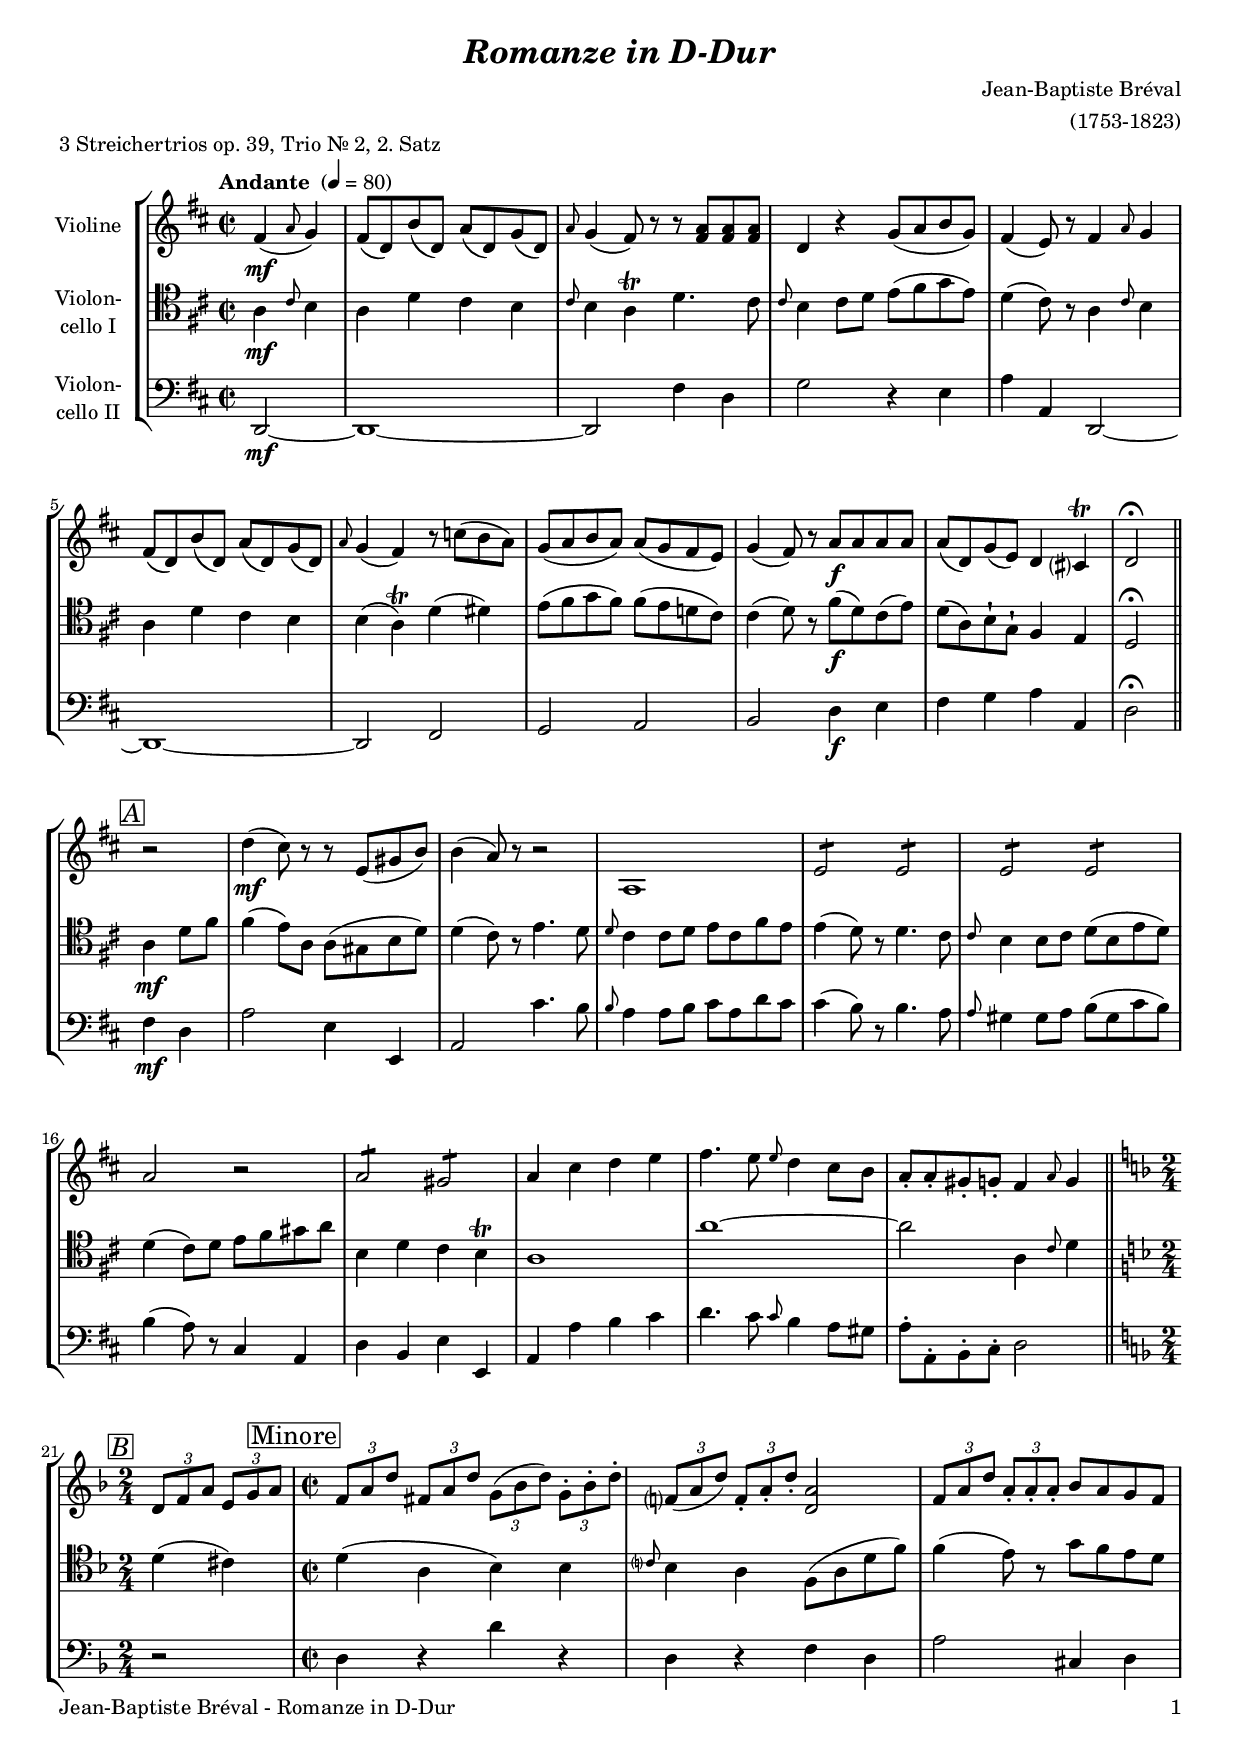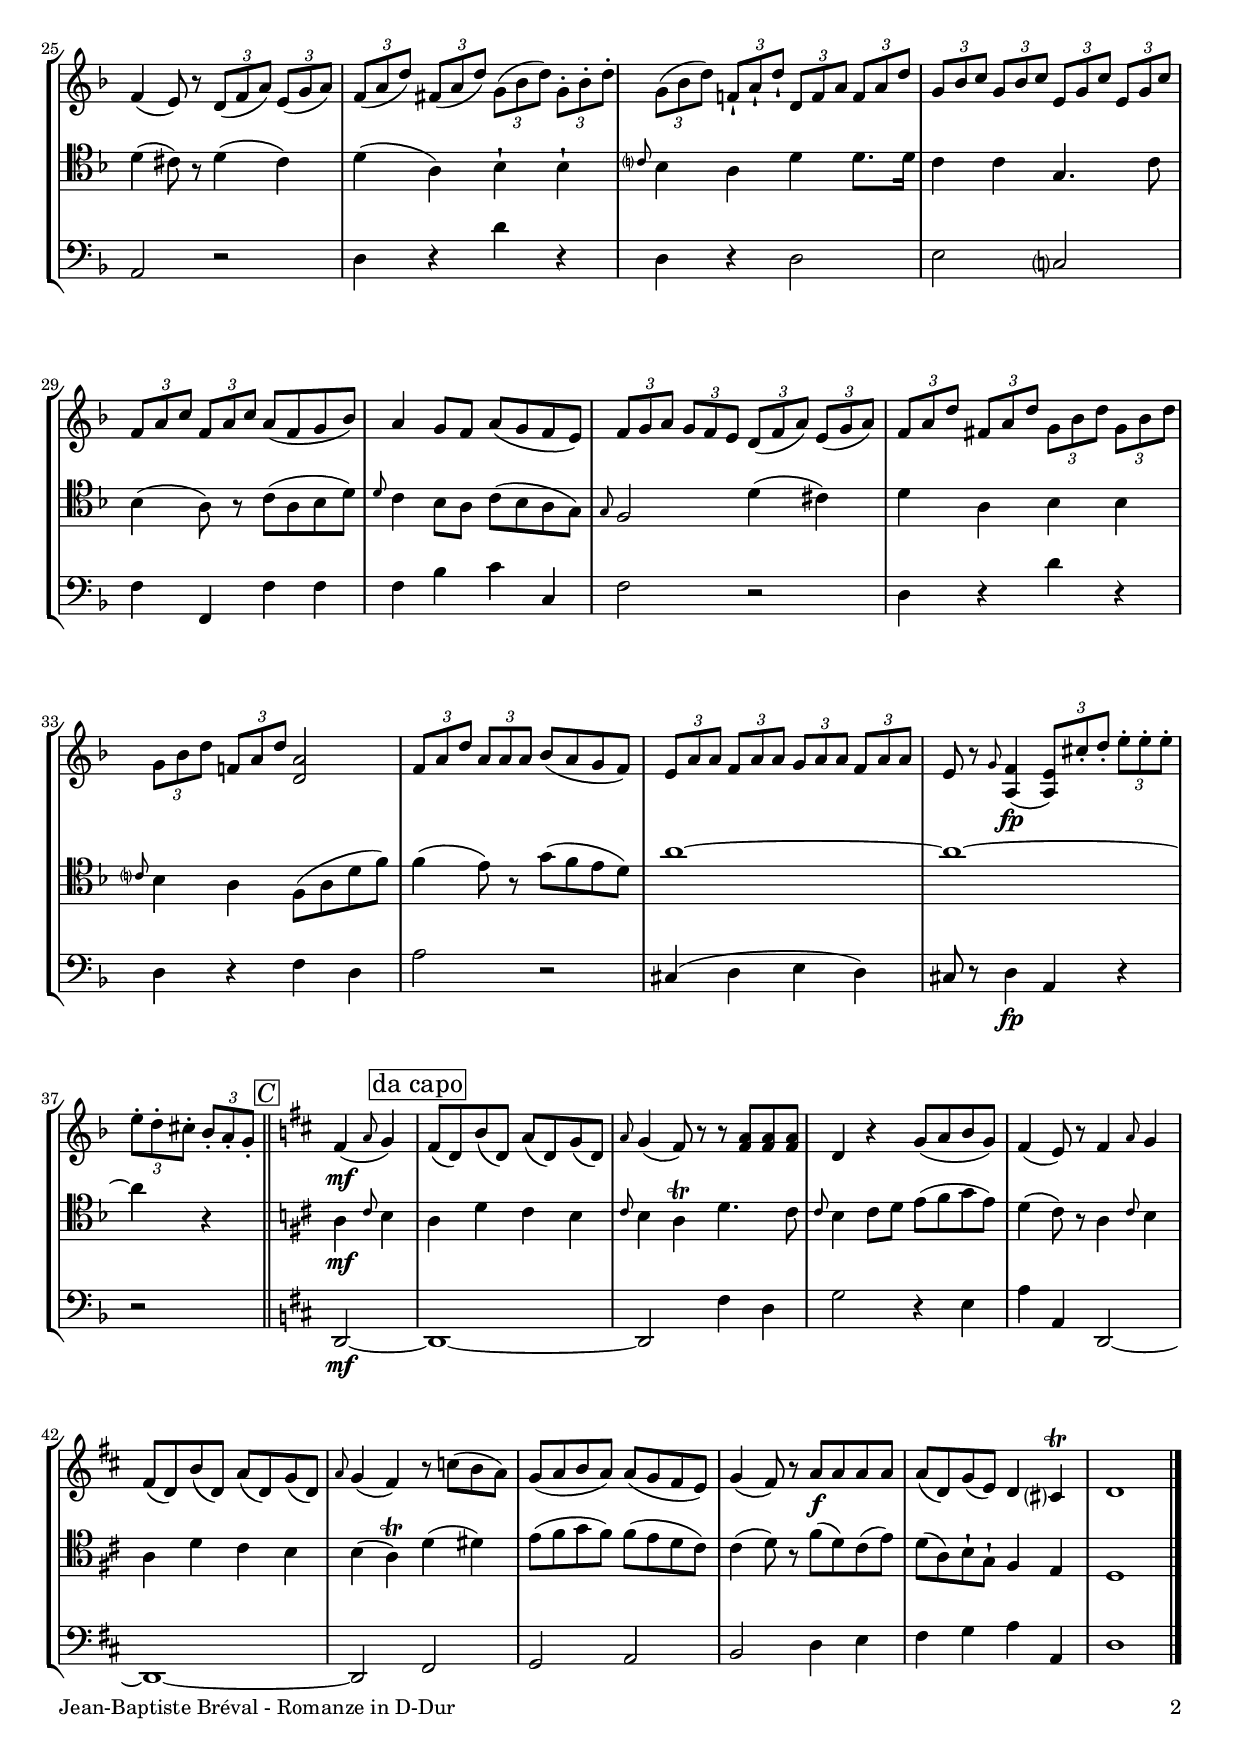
\version "2.22.0"
\include "deutsch.ly"

#(set-global-staff-size 18)

\header {
  title     = \markup \bold \italic "Romanze in D-Dur"
  composer  = "Jean-Baptiste Bréval"
  arranger  = "(1753-1823)"
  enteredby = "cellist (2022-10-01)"
  piece     = "3 Streichertrios op. 39, Trio Nr. 2, 2. Satz"
}

voiceconsts = {
  \key d \major
  \time 2/2
  \clef "bass"
%  \numericTimeSignature
  \compressEmptyMeasures
  % Set default beaming for all staves
%  \set Timing.beamExceptions = #'()
%  \set Timing.baseMoment     = #(ly:make-moment 1 4)
%  \set Timing.beatStructure  = #'(1 1 1)
  \tempo "Andante " 4=80
}
mist = "string ensemble 1"
mivl = "violin"
miba = "cello"
mipz = "pizzicato strings"

atem = \mark \markup \box \italic "a tempo"
daca = \mark \markup \box "da capo"
mino = \mark \markup \box "Minore"
rit  = \mark \markup \box \italic "rit."

boxa = { \bar "||" \mark \markup \box \italic "A" }
boxb = { \bar "||" \mark \markup \box \italic "B" \key d \minor \time 2/4 }
boxc = { \bar "||" \mark \markup \box \italic "C" \key d \major }

va = \relative c' {
  \voiceconsts
  \clef "treble"

  \partial 2 fis4(\mf \grace a8 g4)
  fis8( d) h'( d,) a'( d,) g( d)
  \grace a' g4( fis8) r r <fis a> <fis a> <fis a>
  d4 r g8( a h g)
  fis4( e8) r fis4 \grace a8 g4
  fis8( d) h'( d,) a'( d,) g( d)
  \grace a' g4( fis) r8 c'( h a)

  g( a h a) a( g fis e)
  g4( fis8) r a\f a a a
  a( d,) g( e) d4 cis?\trill
  d2\fermata \boxa r
  d'4(\mf cis8) r r e,( gis h)
  h4( a8) r r2
  a,1
  \repeat tremolo 4 e'8 \repeat tremolo 4 e
  \repeat tremolo 4 e \repeat tremolo 4 e
  a2 r
  \repeat tremolo 4 a8 \repeat tremolo 4 gis

  a4 cis d e
  fis4. e8 \grace e d4 cis8 h
  a-. a-. gis-. g-. fis4 \grace a8 g4 \boxb
  \tuplet 3/2 4 {
    d8 f a e[ g a]
    f a d fis,[ a d]
    g,( b d) g,[-. b-. d]-.
    f,?( a d) f,[-. a-. d]-.
  } <d, a'>2
  \tuplet 3/2 4 { f8 a d a[-. a-. a]-. } b a g f
  f4( e8) r \tuplet 3/2 4 { d( f a) e[( g a)] }

  \tuplet 3/2 4 {
    f( a d) fis,[( a d)] g,( b d) g,[-. b-. d]-.
    g,( b d) f,![-! a-! d]-! d, f a f[ a d]
    g, b c g[ b c] e, g c e,[ g c]
    f, a c f,[ a c]
  } a( f g b)
  a4 g8 f a( g f e)
  \tuplet 3/2 4 {
    f g a g[ f e] d( f a) e[( g a)]

    f a d fis,[ a d] g, b d g,[ b d]
    g, b d f,![ a d]
  } <d, a'>2
  \tuplet 3/2 4 { f8 a d a[ a a] } b( a g f)
  \tuplet 3/2 4 { e a a f[ a a] g a a f[ a a] }
  e r \grace g <a, f'>4(\fp \tuplet 3/2 4  { <a e'>8) cis'-. d-. e[-. e-. e]-. }
  \tuplet 3/2 4 { e-. d-. cis-. b[-. a-. g]-. }
  \boxc fis4(\mf \grace a8 g4)
  
  fis8( d) h'( d,) a'( d,) g( d)
  \grace a' g4( fis8) r r <fis a> <fis a> <fis a>
  d4 r g8( a h g)
  fis4( e8) r fis4 \grace a8 g4
  fis8( d) h'( d,) a'( d,) g( d)
  \grace a' g4( fis) r8 c'( h a)

  g( a h a) a( g fis e)
  g4( fis8) r a\f a a a
  a( d,) g( e) d4 cis?\trill
  d1 \bar "|."
}

vb = \relative c' {
  \voiceconsts
  \clef "tenor"

  \partial 2 a4\mf \grace cis8 h4
  a d cis h
  \grace cis8 h4 a\trill d4. cis8
  \grace cis8 h4 cis8 d e( fis g e)
  d4( cis8) r a4 \grace cis8 h4
  a d cis h
  h( a)\trill d( dis)
  e8( fis g fis) fis( e d! cis)
  cis4( d8) r fis(\f d) cis( e)

  d( a) h-! g-! fis4 e
  d2\fermata \boxa a'4\mf d8 fis
  fis4( e8) a, a( gis h d)
  d4( cis8) r e4. d8
  \grace d cis4 cis8 d e cis fis e
  e4( d8) r d4. cis8
  \grace cis h4 h8 cis d( h e d)
  d4( cis8) d e fis gis a
  h,4 d cis h\trill
  a1

  a'~
  a2 a,4 \grace cis8 d4 \boxb
  d( cis) \mino \time 2/2
  d( a b) b
  \grace c?8 b4 a f8( a d f)
  f4( e8) r g f e d
  d4( cis8) r d4( cis)
  d( a) b-! b-!
  \grace c?8 b4 a
  d d8. d16
  c4 c g4. c8

  b4( a8) r c( a b d)
  \grace d c4 b8 a c( b a g)
  \grace g f2 d'4( cis)
  d a b b
  \grace c?8 b4 a f8( a d f)
  f4( e8) r g( f e d)
  a'1~
  a~
  a4 r \boxc a,4\mf \grace cis8 h4 \daca
  
  a d cis h
  \grace cis8 h4 a\trill d4. cis8
  \grace cis8 h4 cis8 d e( fis g e)
  d4( cis8) r a4 \grace cis8 h4
  a d cis h
  h( a)\trill d( dis)
  e8( fis g fis) fis( e d cis)
  cis4( d8) r fis( d) cis( e)

  d( a) h-! g-! fis4 e
  d1 \bar "|."
}

vc = \relative c, {
  \voiceconsts
  \clef "bass"

  \partial 2 d2~\mf
  d1~
  d2 fis'4 d
  g2 r4 e
  a a, d,2~
  d1~
  d2 fis
  g a
  h d4\f e
  fis g a a,

  d2\fermata \boxa fis4\mf d
  a'2 e4 e,
  a2 cis'4. h8
  \grace h a4 a8 h cis a d cis
  cis4( h8) r h4. a8
  \grace a gis4 gis8 a h( gis cis h)
  h4( a8) r cis,4 a
  d h e e,

  a a' h cis
  d4. cis8 \grace cis h4 a8 gis
  a-. a,-. h-. cis-. d2 \boxb
  r2 \mino \time 2/2
  d4 r d' r
  d, r f d
  a'2 cis,4 d
  a2 r
  d4 r d' r

  d, r d2
  e c?
  f4 f, f' f
  f b c c,
  f2 r
  d4 r d' r
  d, r f d
  a'2 r
  cis,4( d e d)
  cis8 r d4\fp a r
  r2 \boxc d,~\mf \daca
  
  d1~
  d2 fis'4 d
  g2 r4 e
  a a, d,2~
  d1~
  d2 fis
  g a
  h d4 e
  fis g a a,
  d1  \bar "|."
}


music = \new StaffGroup <<
      \new Staff {
	\set Staff.midiInstrument = \mivl
	\set Staff.instrumentName = \markup \center-column { "Violine" }
	\transpose d d { \va }
      }

      \new Staff {
	\set Staff.midiInstrument = \miba
	\set Staff.instrumentName = \markup \center-column { "Violon-" "cello I" }
	\transpose d d { \vb }
      }

      \new Staff {
	\set Staff.midiInstrument = \miba
	\set Staff.instrumentName = \markup \center-column { "Violon-" "cello II" }
	\transpose d d { \vc }
      }
>>

\book {
   \paper {
    print-page-number = ##t
    print-first-page-number = ##t
    ragged-last-bottom = ##f
    oddHeaderMarkup = \markup \null
    evenHeaderMarkup = \markup \null
    oddFooterMarkup = \markup {
      \fill-line {
        \on-the-fly #print-page-number-check-first
        "Jean-Baptiste Bréval - Romanze in D-Dur" \fromproperty #'page:page-number-string
      }
    }
    evenFooterMarkup = \oddFooterMarkup
  } \score {
    \music
    \layout {}
  }

  \score {
    \unfoldRepeats \music

    \midi {
      \context {
        \Score
      }
    }
  }
}